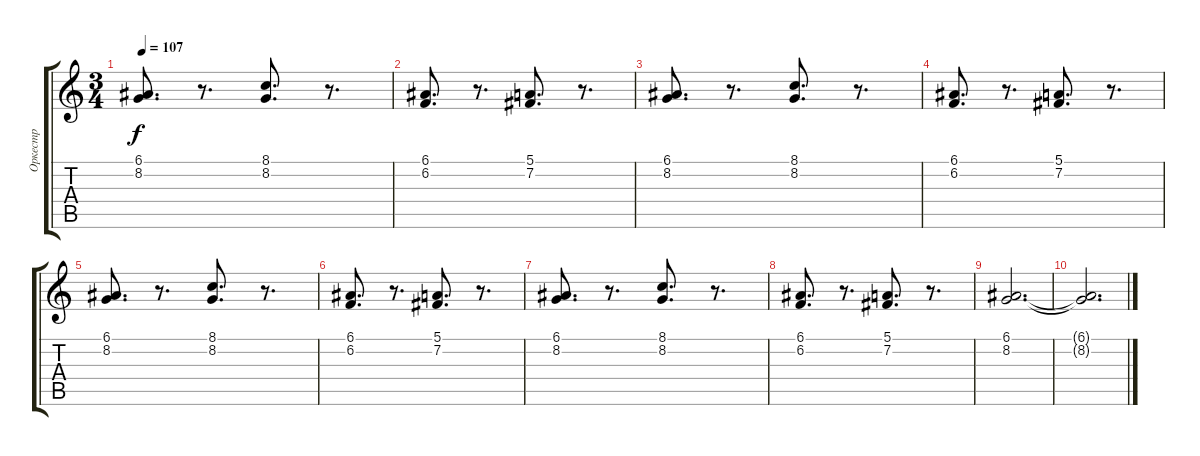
\track ("Оркестр" "Оркестр") {instrument stringensemble1}
\staff {score tabs}
\tuning (E4 B3 G3 D3 A2 E2) {hide}
\ts (3 4)
\tempo 107
\clef g2
\ks c
(6.1 8.2).8{d dy f} r.8{d} (8.1 8.2).8{d} r.8{d} |
(6.1 6.2).8{d} r.8{d} (5.1 7.2).8{d} r.8{d} |
(6.1 8.2).8{d} r.8{d} (8.1 8.2).8{d} r.8{d} |
(6.1 6.2).8{d} r.8{d} (5.1 7.2).8{d} r.8{d} |
(6.1 8.2).8{d} r.8{d} (8.1 8.2).8{d} r.8{d} |
(6.1 6.2).8{d} r.8{d} (5.1 7.2).8{d} r.8{d} |
(6.1 8.2).8{d} r.8{d} (8.1 8.2).8{d} r.8{d} |
(6.1 6.2).8{d} r.8{d} (5.1 7.2).8{d} r.8{d} |
(6.1 8.2).2{d} |
(6.1{t} 8.2{t}).2{d}
